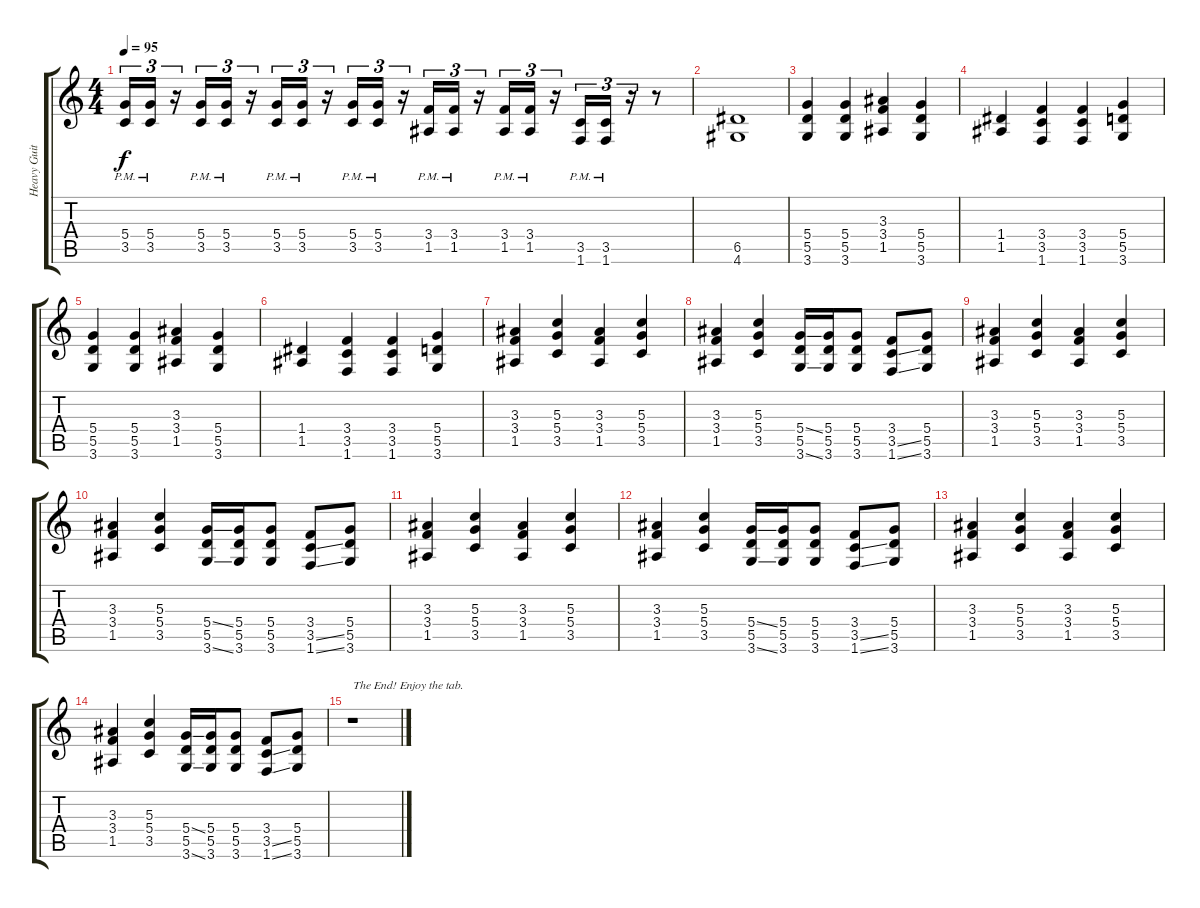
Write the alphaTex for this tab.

\track ("Heavy Guitar" "Heavy Guit") {instrument distortionguitar}
\staff {score tabs}
\tuning (E4 B3 G3 D3 A2 E2) {hide}
\ts (4 4)
\tempo 95
\clef g2
\ks c
(5.4{pm} 3.5{pm}).16{tu (3 2) dy f} (5.4{pm} 3.5{pm}).16{tu (3 2)} r.16{tu (3 2)} (5.4{pm} 3.5{pm}).16{tu (3 2)} (5.4{pm} 3.5{pm}).16{tu (3 2)} r.16{tu (3 2)} (5.4{pm} 3.5{pm}).16{tu (3 2)} (5.4{pm} 3.5{pm}).16{tu (3 2)} r.16{tu (3 2)} (5.4{pm} 3.5{pm}).16{tu (3 2)} (5.4{pm} 3.5{pm}).16{tu (3 2)} r.16{tu (3 2)} (3.4{pm} 1.5{pm}).16{tu (3 2)} (3.4{pm} 1.5{pm}).16{tu (3 2)} r.16{tu (3 2)} (3.4{pm} 1.5{pm}).16{tu (3 2)} (3.4{pm} 1.5{pm}).16{tu (3 2)} r.16{tu (3 2)} (3.5{pm} 1.6{pm}).16{tu (3 2)} (3.5{pm} 1.6{pm}).16{tu (3 2)} r.16{tu (3 2)} r.8 |
(6.5 4.6).1 |
(5.4 5.5 3.6).4 (5.4 5.5 3.6).4 (3.3 3.4 1.5).4 (5.4 5.5 3.6).4 |
(1.4 1.5).4 (3.4 3.5 1.6).4 (3.4 3.5 1.6).4 (5.4 5.5 3.6).4 |
(5.4 5.5 3.6).4 (5.4 5.5 3.6).4 (3.3 3.4 1.5).4 (5.4 5.5 3.6).4 |
(1.4 1.5).4 (3.4 3.5 1.6).4 (3.4 3.5 1.6).4 (5.4 5.5 3.6).4 |
(3.3 3.4 1.5).4 (5.3 5.4 3.5).4 (3.3 3.4 1.5).4 (5.3 5.4 3.5).4 |
(3.3 3.4 1.5).4 (5.3 5.4 3.5).4 (5.4{ss} 5.5 3.6{ss}).16 (5.4 5.5 3.6).16 (5.4 5.5 3.6).8 (3.4 3.5{ss} 1.6{ss}).8 (5.4 5.5 3.6).8 |
(3.3 3.4 1.5).4 (5.3 5.4 3.5).4 (3.3 3.4 1.5).4 (5.3 5.4 3.5).4 |
(3.3 3.4 1.5).4 (5.3 5.4 3.5).4 (5.4{ss} 5.5 3.6{ss}).16 (5.4 5.5 3.6).16 (5.4 5.5 3.6).8 (3.4 3.5{ss} 1.6{ss}).8 (5.4 5.5 3.6).8 |
(3.3 3.4 1.5).4 (5.3 5.4 3.5).4 (3.3 3.4 1.5).4 (5.3 5.4 3.5).4 |
(3.3 3.4 1.5).4 (5.3 5.4 3.5).4 (5.4{ss} 5.5 3.6{ss}).16 (5.4 5.5 3.6).16 (5.4 5.5 3.6).8 (3.4 3.5{ss} 1.6{ss}).8 (5.4 5.5 3.6).8 |
(3.3 3.4 1.5).4 (5.3 5.4 3.5).4 (3.3 3.4 1.5).4 (5.3 5.4 3.5).4 |
(3.3 3.4 1.5).4 (5.3 5.4 3.5).4 (5.4{ss} 5.5 3.6{ss}).16 (5.4 5.5 3.6).16 (5.4 5.5 3.6).8 (3.4 3.5{ss} 1.6{ss}).8 (5.4 5.5 3.6).8 |
r.1{txt "The End! Enjoy the tab."}
